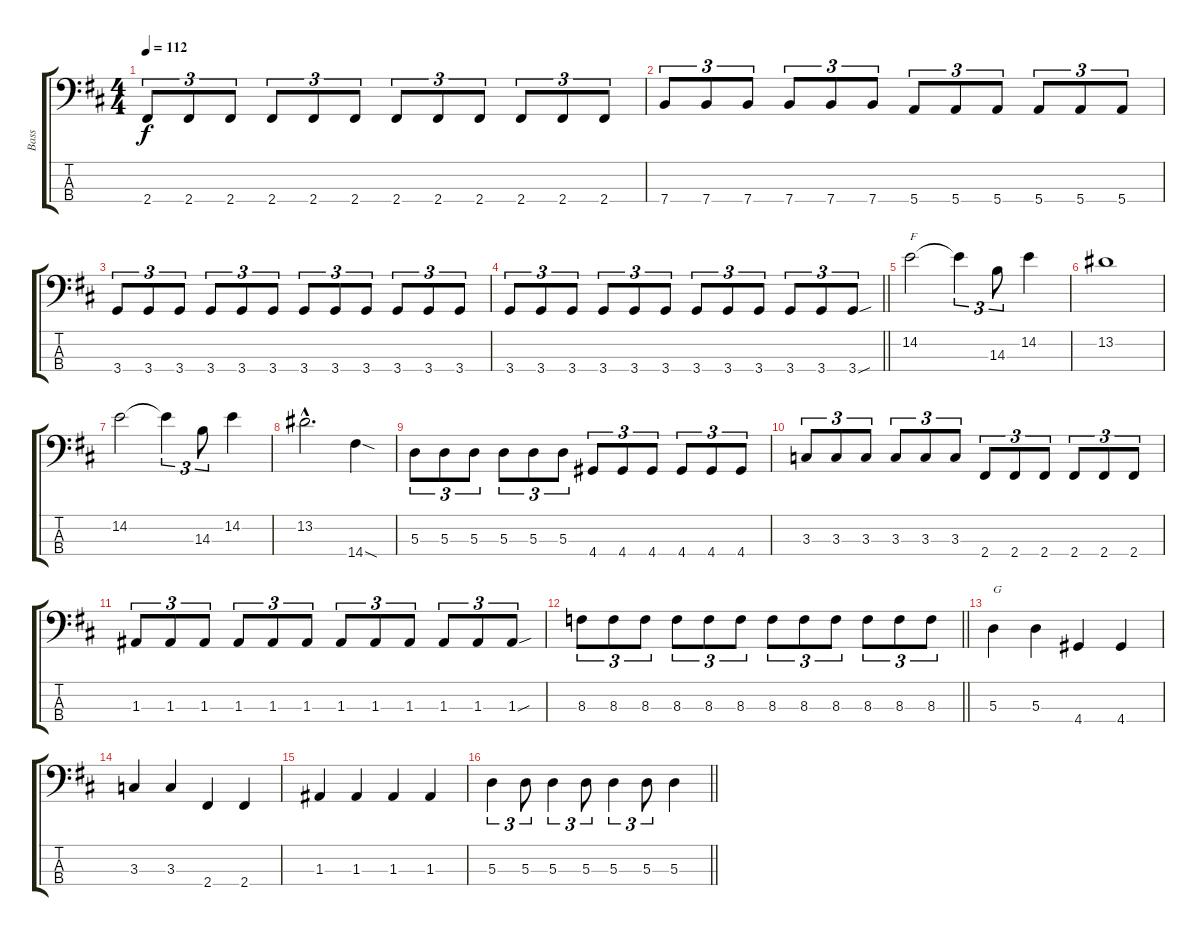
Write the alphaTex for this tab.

\track ("Bass" "Bass") {instrument electricbasspick}
\staff {score tabs}
\tuning (G2 D2 A1 E1) {hide}
\ts (4 4)
\tempo 112
\clef f4
\ks d
2.4.8{tu (3 2) dy f} 2.4.8{tu (3 2)} 2.4.8{tu (3 2)} 2.4.8{tu (3 2)} 2.4.8{tu (3 2)} 2.4.8{tu (3 2)} 2.4.8{tu (3 2)} 2.4.8{tu (3 2)} 2.4.8{tu (3 2)} 2.4.8{tu (3 2)} 2.4.8{tu (3 2)} 2.4.8{tu (3 2)} |
7.4.8{tu (3 2)} 7.4.8{tu (3 2)} 7.4.8{tu (3 2)} 7.4.8{tu (3 2)} 7.4.8{tu (3 2)} 7.4.8{tu (3 2)} 5.4.8{tu (3 2)} 5.4.8{tu (3 2)} 5.4.8{tu (3 2)} 5.4.8{tu (3 2)} 5.4.8{tu (3 2)} 5.4.8{tu (3 2)} |
3.4.8{tu (3 2)} 3.4.8{tu (3 2)} 3.4.8{tu (3 2)} 3.4.8{tu (3 2)} 3.4.8{tu (3 2)} 3.4.8{tu (3 2)} 3.4.8{tu (3 2)} 3.4.8{tu (3 2)} 3.4.8{tu (3 2)} 3.4.8{tu (3 2)} 3.4.8{tu (3 2)} 3.4.8{tu (3 2)} |
\barLineRight lightlight
3.4.8{tu (3 2)} 3.4.8{tu (3 2)} 3.4.8{tu (3 2)} 3.4.8{tu (3 2)} 3.4.8{tu (3 2)} 3.4.8{tu (3 2)} 3.4.8{tu (3 2)} 3.4.8{tu (3 2)} 3.4.8{tu (3 2)} 3.4.8{tu (3 2)} 3.4.8{tu (3 2)} 3.4{sou}.8{tu (3 2)} |
14.2.2{txt "F"} 14.2{t}.4{tu (3 2)} 14.3.8{tu (3 2)} 14.2.4 |
13.2.1 |
14.2.2 14.2{t}.4{tu (3 2)} 14.3.8{tu (3 2)} 14.2.4 |
13.2{hac}.2{d} 14.4{sod}.4 |
5.3.8{tu (3 2)} 5.3.8{tu (3 2)} 5.3.8{tu (3 2)} 5.3.8{tu (3 2)} 5.3.8{tu (3 2)} 5.3.8{tu (3 2)} 4.4.8{tu (3 2)} 4.4.8{tu (3 2)} 4.4.8{tu (3 2)} 4.4.8{tu (3 2)} 4.4.8{tu (3 2)} 4.4.8{tu (3 2)} |
3.3.8{tu (3 2)} 3.3.8{tu (3 2)} 3.3.8{tu (3 2)} 3.3.8{tu (3 2)} 3.3.8{tu (3 2)} 3.3.8{tu (3 2)} 2.4.8{tu (3 2)} 2.4.8{tu (3 2)} 2.4.8{tu (3 2)} 2.4.8{tu (3 2)} 2.4.8{tu (3 2)} 2.4.8{tu (3 2)} |
1.3.8{tu (3 2)} 1.3.8{tu (3 2)} 1.3.8{tu (3 2)} 1.3.8{tu (3 2)} 1.3.8{tu (3 2)} 1.3.8{tu (3 2)} 1.3.8{tu (3 2)} 1.3.8{tu (3 2)} 1.3.8{tu (3 2)} 1.3.8{tu (3 2)} 1.3.8{tu (3 2)} 1.3{sou}.8{tu (3 2)} |
\barLineRight lightlight
8.3.8{tu (3 2)} 8.3.8{tu (3 2)} 8.3.8{tu (3 2)} 8.3.8{tu (3 2)} 8.3.8{tu (3 2)} 8.3.8{tu (3 2)} 8.3.8{tu (3 2)} 8.3.8{tu (3 2)} 8.3.8{tu (3 2)} 8.3.8{tu (3 2)} 8.3.8{tu (3 2)} 8.3.8{tu (3 2)} |
5.3.4{txt "G"} 5.3.4 4.4.4 4.4.4 |
3.3.4 3.3.4 2.4.4 2.4.4 |
1.3.4 1.3.4 1.3.4 1.3.4 |
\barLineRight lightlight
5.3.4{tu (3 2)} 5.3.8{tu (3 2)} 5.3.4{tu (3 2)} 5.3.8{tu (3 2)} 5.3.4{tu (3 2)} 5.3.8{tu (3 2)} 5.3.4
